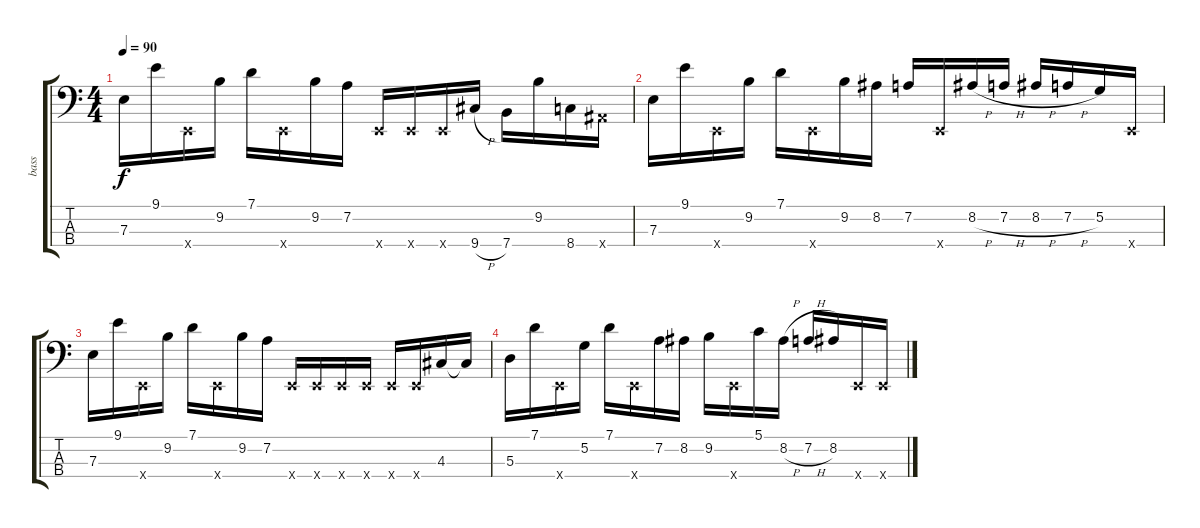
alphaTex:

\track ("bass" "bass") {instrument slapbass1}
\staff {score tabs}
\tuning (G2 D2 A1 E1) {hide}
\ts (4 4)
\tempo 90
\clef f4
\ks c
7.3.16{dy f} 9.1.16 0.4{x}.16 9.2.16 7.1.16 0.4{x}.16 9.2.16 7.2.16 0.4{x}.16 0.4{x}.16 0.4{x}.16 9.4{h}.16 7.4.16 9.2.16 8.4.16 6.4{x}.16 |
7.3.16 9.1.16 0.4{x}.16 9.2.16 7.1.16 0.4{x}.16 9.2.16 8.2.16 7.2.16 0.4{x}.16 8.2{h}.16 7.2{h}.16 8.2{h}.16 7.2{h}.16 5.2.16 0.4{x}.16 |
7.3.16 9.1.16 0.4{x}.16 9.2.16 7.1.16 0.4{x}.16 9.2.16 7.2.16 0.4{x}.16 0.4{x}.16 0.4{x}.16 0.4{x}.16 0.4{x}.16 0.4{x}.16 4.3.16 4.3{t}.16 |
5.3.16 7.1.16 0.4{x}.16 5.2.16 7.1.16 0.4{x}.16 7.2.16 8.2.16 9.2.16 0.4{x}.16 5.1.16 8.2{h}.16 7.2{h}.16 8.2.16 0.4{x}.16 0.4{x}.16
